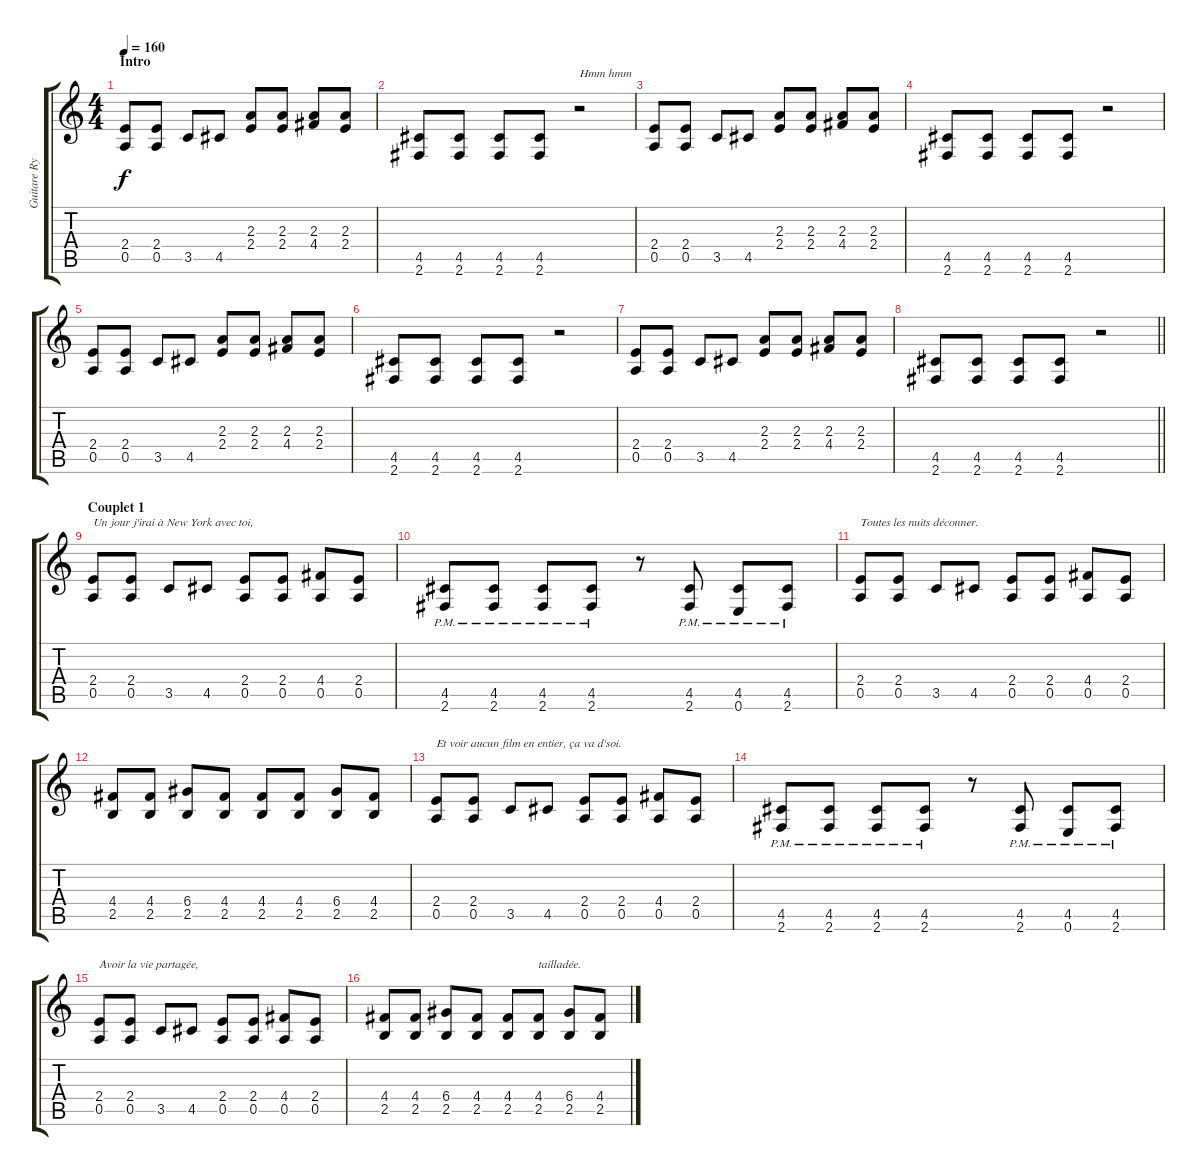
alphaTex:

\track ("Guitare Rythme" "Guitare Ry") {instrument electricguitarclean}
\staff {score tabs}
\tuning (E4 B3 G3 D3 A2 E2) {hide}
\ts (4 4)
\section ("" "Intro")
\tempo 160
\clef g2
\ks c
(2.4 0.5).8{dy f instrument electricguitarclean} (2.4 0.5).8 3.5.8 4.5.8 (2.3 2.4).8 (2.3 2.4).8 (2.3 4.4).8 (2.3 2.4).8 |
(4.5 2.6).8 (4.5 2.6).8 (4.5 2.6).8 (4.5 2.6).8 r.2{txt "Hmm hmm"} |
(2.4 0.5).8 (2.4 0.5).8 3.5.8 4.5.8 (2.3 2.4).8 (2.3 2.4).8 (2.3 4.4).8 (2.3 2.4).8 |
(4.5 2.6).8 (4.5 2.6).8 (4.5 2.6).8 (4.5 2.6).8 r.2 |
(2.4 0.5).8 (2.4 0.5).8 3.5.8 4.5.8 (2.3 2.4).8 (2.3 2.4).8 (2.3 4.4).8 (2.3 2.4).8 |
(4.5 2.6).8 (4.5 2.6).8 (4.5 2.6).8 (4.5 2.6).8 r.2 |
(2.4 0.5).8 (2.4 0.5).8 3.5.8 4.5.8 (2.3 2.4).8 (2.3 2.4).8 (2.3 4.4).8 (2.3 2.4).8 |
\barLineRight lightlight
(4.5 2.6).8 (4.5 2.6).8 (4.5 2.6).8 (4.5 2.6).8 r.2 |
\section ("" "Couplet 1")
(2.4 0.5).8{txt "Un jour j'irai à New York avec toi,"} (2.4 0.5).8 3.5.8 4.5.8 (2.4 0.5).8 (2.4 0.5).8 (4.4 0.5).8 (2.4 0.5).8 |
(4.5{pm} 2.6{pm}).8 (4.5{pm} 2.6{pm}).8 (4.5{pm} 2.6{pm}).8 (4.5{pm} 2.6{pm}).8 r.8 (4.5{pm} 2.6{pm}).8 (4.5{pm} 0.6{pm}).8 (4.5{pm} 2.6{pm}).8 |
(2.4 0.5).8{txt "Toutes les nuits déconner."} (2.4 0.5).8 3.5.8 4.5.8 (2.4 0.5).8 (2.4 0.5).8 (4.4 0.5).8 (2.4 0.5).8 |
(4.4 2.5).8 (4.4 2.5).8 (6.4 2.5).8 (4.4 2.5).8 (4.4 2.5).8 (4.4 2.5).8 (6.4 2.5).8 (4.4 2.5).8 |
(2.4 0.5).8{txt "Et voir aucun film en entier, ça va d'soi."} (2.4 0.5).8 3.5.8 4.5.8 (2.4 0.5).8 (2.4 0.5).8 (4.4 0.5).8 (2.4 0.5).8 |
(4.5{pm} 2.6{pm}).8 (4.5{pm} 2.6{pm}).8 (4.5{pm} 2.6{pm}).8 (4.5{pm} 2.6{pm}).8 r.8 (4.5{pm} 2.6{pm}).8 (4.5{pm} 0.6{pm}).8 (4.5{pm} 2.6{pm}).8 |
(2.4 0.5).8{txt "Avoir la vie partagée, "} (2.4 0.5).8 3.5.8 4.5.8 (2.4 0.5).8 (2.4 0.5).8 (4.4 0.5).8 (2.4 0.5).8 |
(4.4 2.5).8 (4.4 2.5).8 (6.4 2.5).8 (4.4 2.5).8 (4.4 2.5).8 (4.4 2.5).8{txt "tailladée."} (6.4 2.5).8 (4.4 2.5).8
